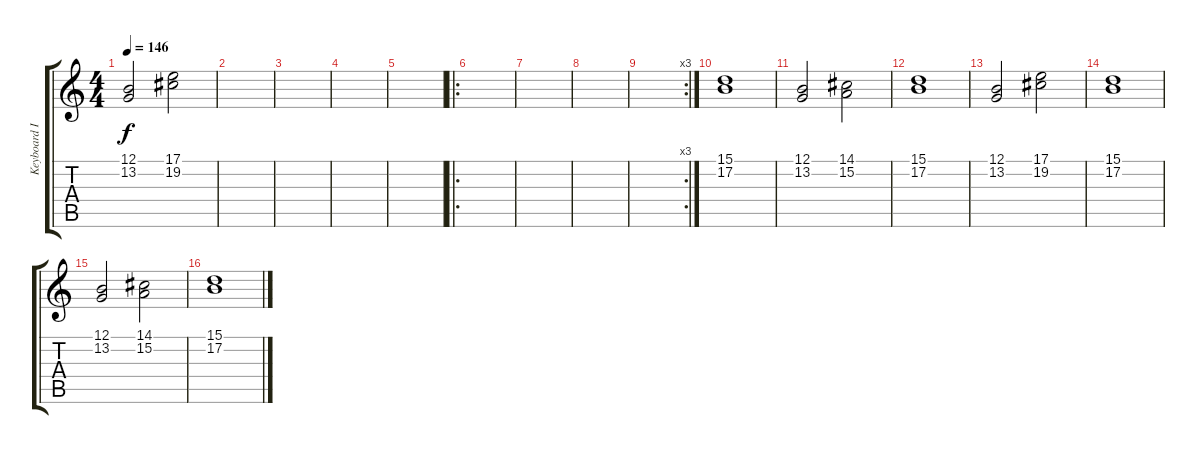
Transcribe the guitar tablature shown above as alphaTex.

\track ("Keyboard I [Maria]" "Keyboard I") {instrument pad4choir}
\staff {score tabs}
\tuning (B3 Gb3 D3 A2 E2 B1) {hide}
\ts (4 4)
\tempo 146
\clef g2
\ks c
(12.1 13.2).2{dy f} (17.1 19.2).2 |
|
|
|
|
\ro
|
|
|
\rc 3
|
(15.1 17.2).1 |
(12.1 13.2).2 (14.1 15.2).2 |
(15.1 17.2).1 |
(12.1 13.2).2 (17.1 19.2).2 |
(15.1 17.2).1 |
(12.1 13.2).2 (14.1 15.2).2 |
(15.1 17.2).1
